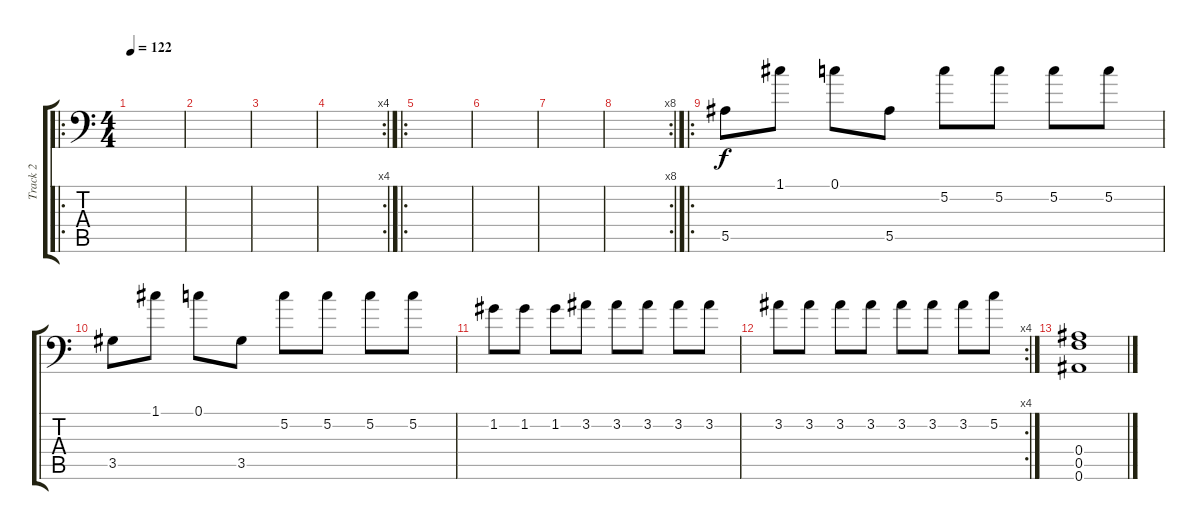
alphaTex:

\track ("Track 2" "Track 2") {instrument distortionguitar}
\staff {score tabs}
\tuning (C4 G3 Eb3 Bb2 F2 Bb1) {hide}
\ro
\ts (4 4)
\tempo 122
\clef f4
\ks c
|
|
|
\rc 4
|
\ro
|
|
|
\rc 8
|
\ro
5.5.8 1.1.8 0.1.8 5.5.8 5.2.8 5.2.8 5.2.8 5.2.8 |
3.5.8 1.1.8 0.1.8 3.5.8 5.2.8 5.2.8 5.2.8 5.2.8 |
1.2.8 1.2.8 1.2.8 3.2.8 3.2.8 3.2.8 3.2.8 3.2.8 |
\rc 4
3.2.8 3.2.8 3.2.8 3.2.8 3.2.8 3.2.8 3.2.8 5.2.8 |
(0.4 0.5 0.6).1
